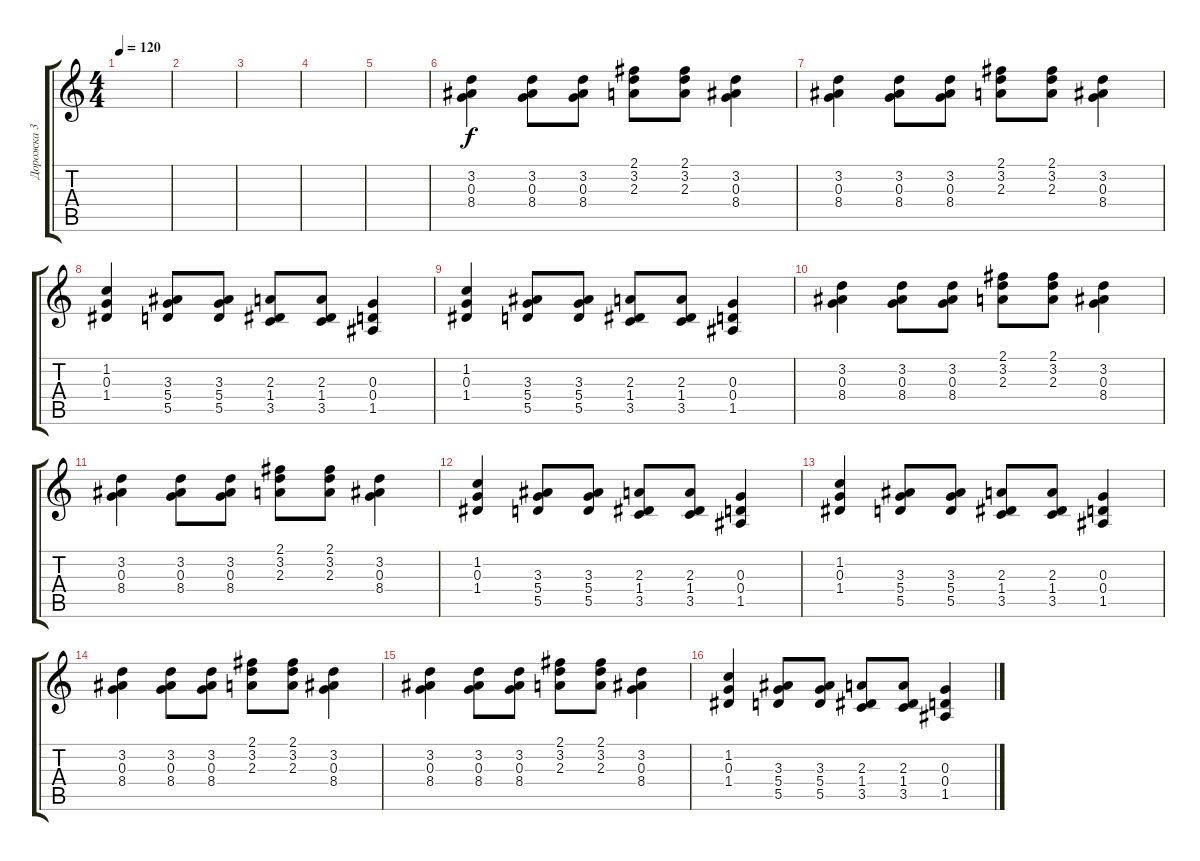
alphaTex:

\track ("Дорожка 3" "Дорожка 3") {instrument distortionguitar}
\staff {score tabs}
\tuning (E4 B3 G3 D3 A2 E2) {hide}
\ts (4 4)
\tempo 120
\clef g2
\ks c
|
|
|
|
|
(3.2 0.3 8.4).4 (3.2 0.3 8.4).8 (3.2 0.3 8.4).8 (2.1 3.2 2.3).8 (2.1 3.2 2.3).8 (3.2 0.3 8.4).4 |
(3.2 0.3 8.4).4 (3.2 0.3 8.4).8 (3.2 0.3 8.4).8 (2.1 3.2 2.3).8 (2.1 3.2 2.3).8 (3.2 0.3 8.4).4 |
(1.2 0.3 1.4).4 (3.3 5.4 5.5).8 (3.3 5.4 5.5).8 (2.3 1.4 3.5).8 (2.3 1.4 3.5).8 (0.3 0.4 1.5).4 |
(1.2 0.3 1.4).4 (3.3 5.4 5.5).8 (3.3 5.4 5.5).8 (2.3 1.4 3.5).8 (2.3 1.4 3.5).8 (0.3 0.4 1.5).4 |
(3.2 0.3 8.4).4 (3.2 0.3 8.4).8 (3.2 0.3 8.4).8 (2.1 3.2 2.3).8 (2.1 3.2 2.3).8 (3.2 0.3 8.4).4 |
(3.2 0.3 8.4).4 (3.2 0.3 8.4).8 (3.2 0.3 8.4).8 (2.1 3.2 2.3).8 (2.1 3.2 2.3).8 (3.2 0.3 8.4).4 |
(1.2 0.3 1.4).4 (3.3 5.4 5.5).8 (3.3 5.4 5.5).8 (2.3 1.4 3.5).8 (2.3 1.4 3.5).8 (0.3 0.4 1.5).4 |
(1.2 0.3 1.4).4 (3.3 5.4 5.5).8 (3.3 5.4 5.5).8 (2.3 1.4 3.5).8 (2.3 1.4 3.5).8 (0.3 0.4 1.5).4 |
(3.2 0.3 8.4).4 (3.2 0.3 8.4).8 (3.2 0.3 8.4).8 (2.1 3.2 2.3).8 (2.1 3.2 2.3).8 (3.2 0.3 8.4).4 |
(3.2 0.3 8.4).4 (3.2 0.3 8.4).8 (3.2 0.3 8.4).8 (2.1 3.2 2.3).8 (2.1 3.2 2.3).8 (3.2 0.3 8.4).4 |
(1.2 0.3 1.4).4 (3.3 5.4 5.5).8 (3.3 5.4 5.5).8 (2.3 1.4 3.5).8 (2.3 1.4 3.5).8 (0.3 0.4 1.5).4
